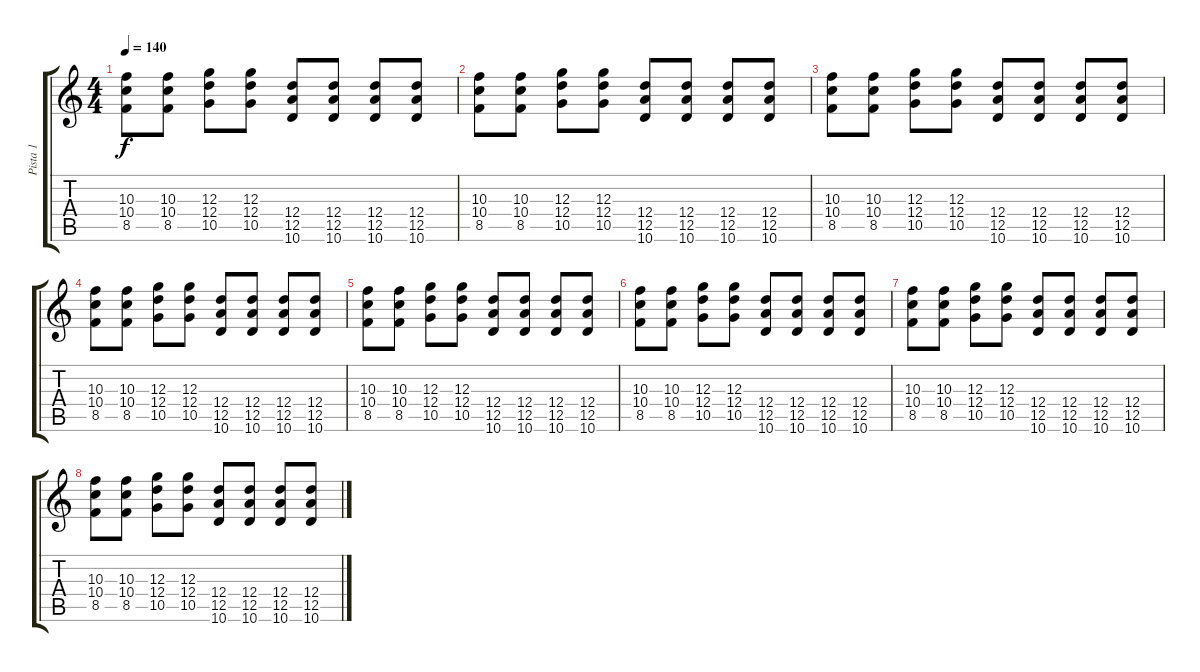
\track ("Pista 1" "Pista 1") {instrument distortionguitar}
\staff {score tabs}
\tuning (E4 B3 G3 D3 A2 E2) {hide}
\ts (4 4)
\tempo 140
\clef g2
\ks c
(10.3 10.4 8.5).8{dy f} (10.3 10.4 8.5).8 (12.3 12.4 10.5).8 (12.3 12.4 10.5).8 (12.4 12.5 10.6).8 (12.4 12.5 10.6).8 (12.4 12.5 10.6).8 (12.4 12.5 10.6).8 |
(10.3 10.4 8.5).8 (10.3 10.4 8.5).8 (12.3 12.4 10.5).8 (12.3 12.4 10.5).8 (12.4 12.5 10.6).8 (12.4 12.5 10.6).8 (12.4 12.5 10.6).8 (12.4 12.5 10.6).8 |
(10.3 10.4 8.5).8 (10.3 10.4 8.5).8 (12.3 12.4 10.5).8 (12.3 12.4 10.5).8 (12.4 12.5 10.6).8 (12.4 12.5 10.6).8 (12.4 12.5 10.6).8 (12.4 12.5 10.6).8 |
(10.3 10.4 8.5).8 (10.3 10.4 8.5).8 (12.3 12.4 10.5).8 (12.3 12.4 10.5).8 (12.4 12.5 10.6).8 (12.4 12.5 10.6).8 (12.4 12.5 10.6).8 (12.4 12.5 10.6).8 |
(10.3 10.4 8.5).8 (10.3 10.4 8.5).8 (12.3 12.4 10.5).8 (12.3 12.4 10.5).8 (12.4 12.5 10.6).8 (12.4 12.5 10.6).8 (12.4 12.5 10.6).8 (12.4 12.5 10.6).8 |
(10.3 10.4 8.5).8 (10.3 10.4 8.5).8 (12.3 12.4 10.5).8 (12.3 12.4 10.5).8 (12.4 12.5 10.6).8 (12.4 12.5 10.6).8 (12.4 12.5 10.6).8 (12.4 12.5 10.6).8 |
(10.3 10.4 8.5).8 (10.3 10.4 8.5).8 (12.3 12.4 10.5).8 (12.3 12.4 10.5).8 (12.4 12.5 10.6).8 (12.4 12.5 10.6).8 (12.4 12.5 10.6).8 (12.4 12.5 10.6).8 |
(10.3 10.4 8.5).8 (10.3 10.4 8.5).8 (12.3 12.4 10.5).8 (12.3 12.4 10.5).8 (12.4 12.5 10.6).8 (12.4 12.5 10.6).8 (12.4 12.5 10.6).8 (12.4 12.5 10.6).8
